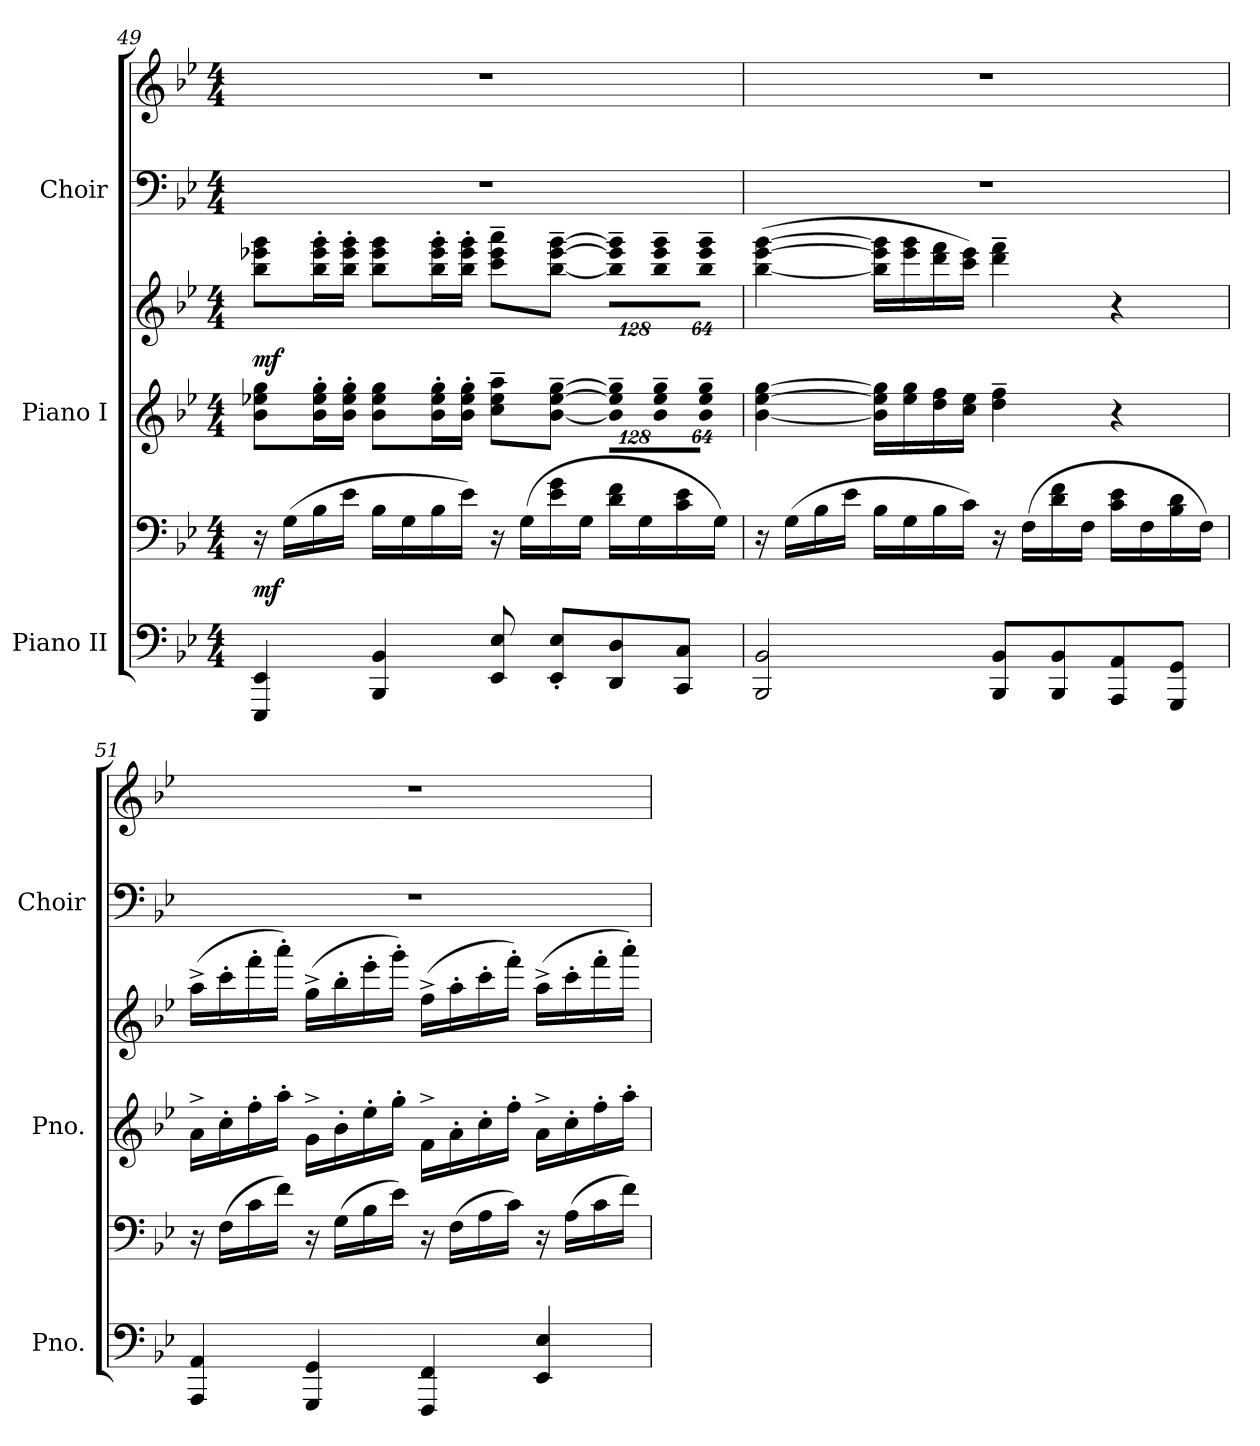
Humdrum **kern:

**kern	**kern	**dynam	**kern	**kern	**dynam	**kern	**kern
*part3	*part3	*part3	*part2	*part2	*part2	*part1	*part1
*staff6	*staff5	*staff5/6	*staff4	*staff3	*staff3/4	*staff2	*staff1
*I"Piano II	*	*	*I"Piano I	*	*	*I"Choir	*
*I'Pno.	*	*	*I'Pno.	*	*	*I'Choir	*
*clefF4	*clefF4	*	*clefG2	*clefG2	*	*clefF4	*clefG2
*k[b-e-]	*k[b-e-]	*	*k[b-e-]	*k[b-e-]	*	*k[b-e-]	*k[b-e-]
*B-:	*B-:	*	*B-:	*B-:	*	*B-:	*B-:
*M4/4	*M4/4	*	*M4/4	*M4/4	*	*M4/4	*M4/4
=49	=49	=49	=49	=49	=49	=49	=49
4EEE-i/ 4EE-i	16r	mf	8b-i\ 8ee-Xi 8ggiL	8bb-i\ 8eee-Xi 8gggiL	mf	1r	1r
.	(16Gi\LL	.	.	.	.	.	.
.	16B-i\	.	16b-i\' 16ee-i' 16ggi'L	16bb-i\' 16eee-i' 16gggi'L	.	.	.
.	16e-i\JJ	.	16b-i\' 16ee-i' 16ggi'JJ	16bb-i\' 16eee-i' 16gggi'JJ	.	.	.
4BBB-i/ 4BB-i	16B-i\LL	.	8b-i\ 8ee-i 8ggiL	8bb-i\ 8eee-i 8gggiL	.	.	.
.	16Gi\	.	.	.	.	.	.
.	16B-i\	.	16b-i\' 16ee-i' 16ggi'L	16bb-i\' 16eee-i' 16gggi'L	.	.	.
.	16e-i\JJ)	.	16b-i\' 16ee-i' 16ggi'JJ	16bb-i\' 16eee-i' 16gggi'JJ	.	.	.
8EE-i/ 8E-i	16r	.	8cci\~ 8ee-i~ 8aai~L	8ccci\~ 8eee-i~ 8aaai~L	.	.	.
.	(16Gi\LL	.	.	.	.	.	.
8EE-i/' 8E-i'L	16e-i\ 16gi	.	[<8b-i\~ [>8ee-i~ [>8ggi~J	[<8bb-i\~ [>8eee-i~ [>8gggi~J	.	.	.
.	16Gi\JJ	.	.	.	.	.	.
*	*	*	*Xbrackettup	*	*	*	*
!	!	!	!LO:N:vis=8	!	!	!	!
*	*	*	*	*Xbrackettup	*	*	*
!	!	!	!	!LO:N:vis=8	!	!	!
8DDi/ 8Di	16di\ 16fiLL	.	1024%85b-i\]~ 1024%85ee-i]~ 1024%85ggi]~L	1024%85bb-i\]~ 1024%85eee-i]~ 1024%85gggi]~L	.	.	.
.	16Gi\	.	.	.	.	.	.
!	!	!	!LO:N:vis=8	!LO:N:vis=8	!	!	!
.	.	.	1024%85b-i\~ 1024%85ee-i~ 1024%85ggi~	1024%85bb-i\~ 1024%85eee-i~ 1024%85gggi~	.	.	.
8CCi/ 8CiJ	16ci\ 16e-i	.	.	.	.	.	.
!	!	!	!LO:N:vis=8	!LO:N:vis=8	!	!	!
.	.	.	512%43b-i\~ 512%43ee-i~ 512%43ggi~J	512%43bb-i\~ 512%43eee-i~ 512%43gggi~J	.	.	.
.	16Gi\JJ)	.	.	.	.	.	.
!!LO:LB:g=z
=50	=50	=50	=50	=50	=50	=50	=50
2BBB-i/ 2BB-i	16r	.	[<4b-i\ [>4ee-i [>4ggi	([<4bb-i\ [>4eee-i [>4gggi	.	1r	1r
.	(16Gi\LL	.	.	.	.	.	.
.	16B-i\	.	.	.	.	.	.
.	16e-i\JJ	.	.	.	.	.	.
.	16B-i\LL	.	16b-i\] 16ee-i] 16ggi]LL	16bb-i\] 16eee-i] 16gggi]LL	.	.	.
.	16Gi\	.	16ee-i\ 16ggi	16eee-i\ 16gggi	.	.	.
.	16B-i\	.	16ddi\ 16ffi	16dddi\ 16fffi	.	.	.
.	16ci\JJ)	.	16cci\ 16ee-iJJ	16ccci\ 16eee-iJJ)	.	.	.
8BBB-i/ 8BB-iL	16r	.	4ddi\~ 4ffi~	4dddi\~ 4fffi~	.	.	.
.	(16Fi\LL	.	.	.	.	.	.
8BBB-i/ 8BB-i	16di\ 16fi	.	.	.	.	.	.
.	16Fi\JJ	.	.	.	.	.	.
8AAAi/ 8AAi	16ci\ 16e-iLL	.	4r	4r	.	.	.
.	16Fi\	.	.	.	.	.	.
8GGGi/ 8GGiJ	16B-i\ 16di	.	.	.	.	.	.
.	16Fi\JJ)	.	.	.	.	.	.
=51	=51	=51	=51	=51	=51	=51	=51
4AAAi/ 4AAi	16r	.	16a^i\LL	(16aa^i\LL	.	1r	1r
.	(16Fi\LL	.	16cc'i\	16ccc'i\	.	.	.
.	16ci\	.	16ff'i\	16fff'i\	.	.	.
.	16fi\JJ)	.	16aa'i\JJ	16aaa'i\JJ)	.	.	.
4GGGi/ 4GGi	16r	.	16g^i\LL	(16gg^i\LL	.	.	.
.	(16Gi\LL	.	16b-'i\	16bb-'i\	.	.	.
.	16B-i\	.	16ee-'i\	16eee-'i\	.	.	.
.	16e-i\JJ)	.	16gg'i\JJ	16ggg'i\JJ)	.	.	.
4FFFi/ 4FFi	16r	.	16f^i\LL	(16ff^i\LL	.	.	.
.	(16Fi\LL	.	16a'i\	16aa'i\	.	.	.
.	16Ai\	.	16cc'i\	16ccc'i\	.	.	.
.	16ci\JJ)	.	16ff'i\JJ	16fff'i\JJ)	.	.	.
4EE-i/ 4E-i	16r	.	16a^i\LL	(16aa^i\LL	.	.	.
.	(16Ai\LL	.	16cc'i\	16ccc'i\	.	.	.
.	16ci\	.	16ff'i\	16fff'i\	.	.	.
.	16fi\JJ)	.	16aa'i\JJ	16aaa'i\JJ)	.	.	.
=	=	=	=	=	=	=	=
*-	*-	*-	*-	*-	*-	*-	*-
